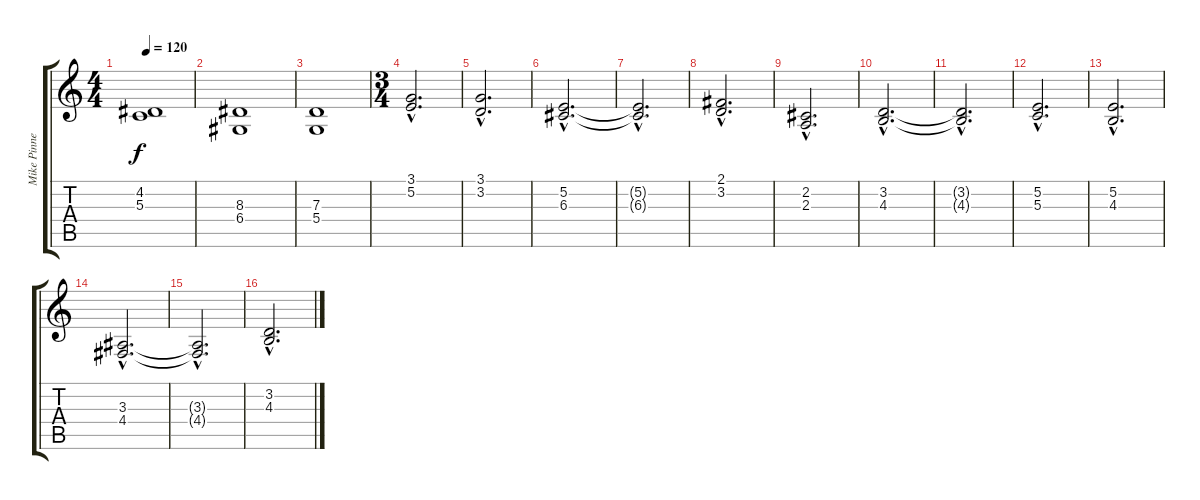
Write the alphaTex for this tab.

\track ("Mike Pinnella (Strings)" "Mike Pinne") {instrument stringensemble1}
\staff {score tabs}
\tuning (E4 B3 G3 D3 A2 E2) {hide}
\ts (4 4)
\tempo 120
\clef g2
\ks c
(4.2{t} 5.3{t}).1{dy f} |
(8.3 6.4).1 |
(7.3 5.4).1 |
\ts (3 4)
(3.1{hac} 5.2{hac}).2{d} |
(3.1{hac} 3.2{hac}).2{d} |
(5.2{hac} 6.3{hac}).2{d} |
(5.2{hac t} 6.3{hac t}).2{d} |
(2.1{hac} 3.2{hac}).2{d} |
(2.2{hac} 2.3{hac}).2{d} |
(3.2{hac} 4.3{hac}).2{d} |
(3.2{hac t} 4.3{hac t}).2{d} |
(5.2{hac} 5.3{hac}).2{d} |
(5.2{hac} 4.3{hac}).2{d} |
(3.3{hac} 4.4{hac}).2{d} |
(3.3{hac t} 4.4{hac t}).2{d} |
(3.2{hac} 4.3{hac}).2{d}
